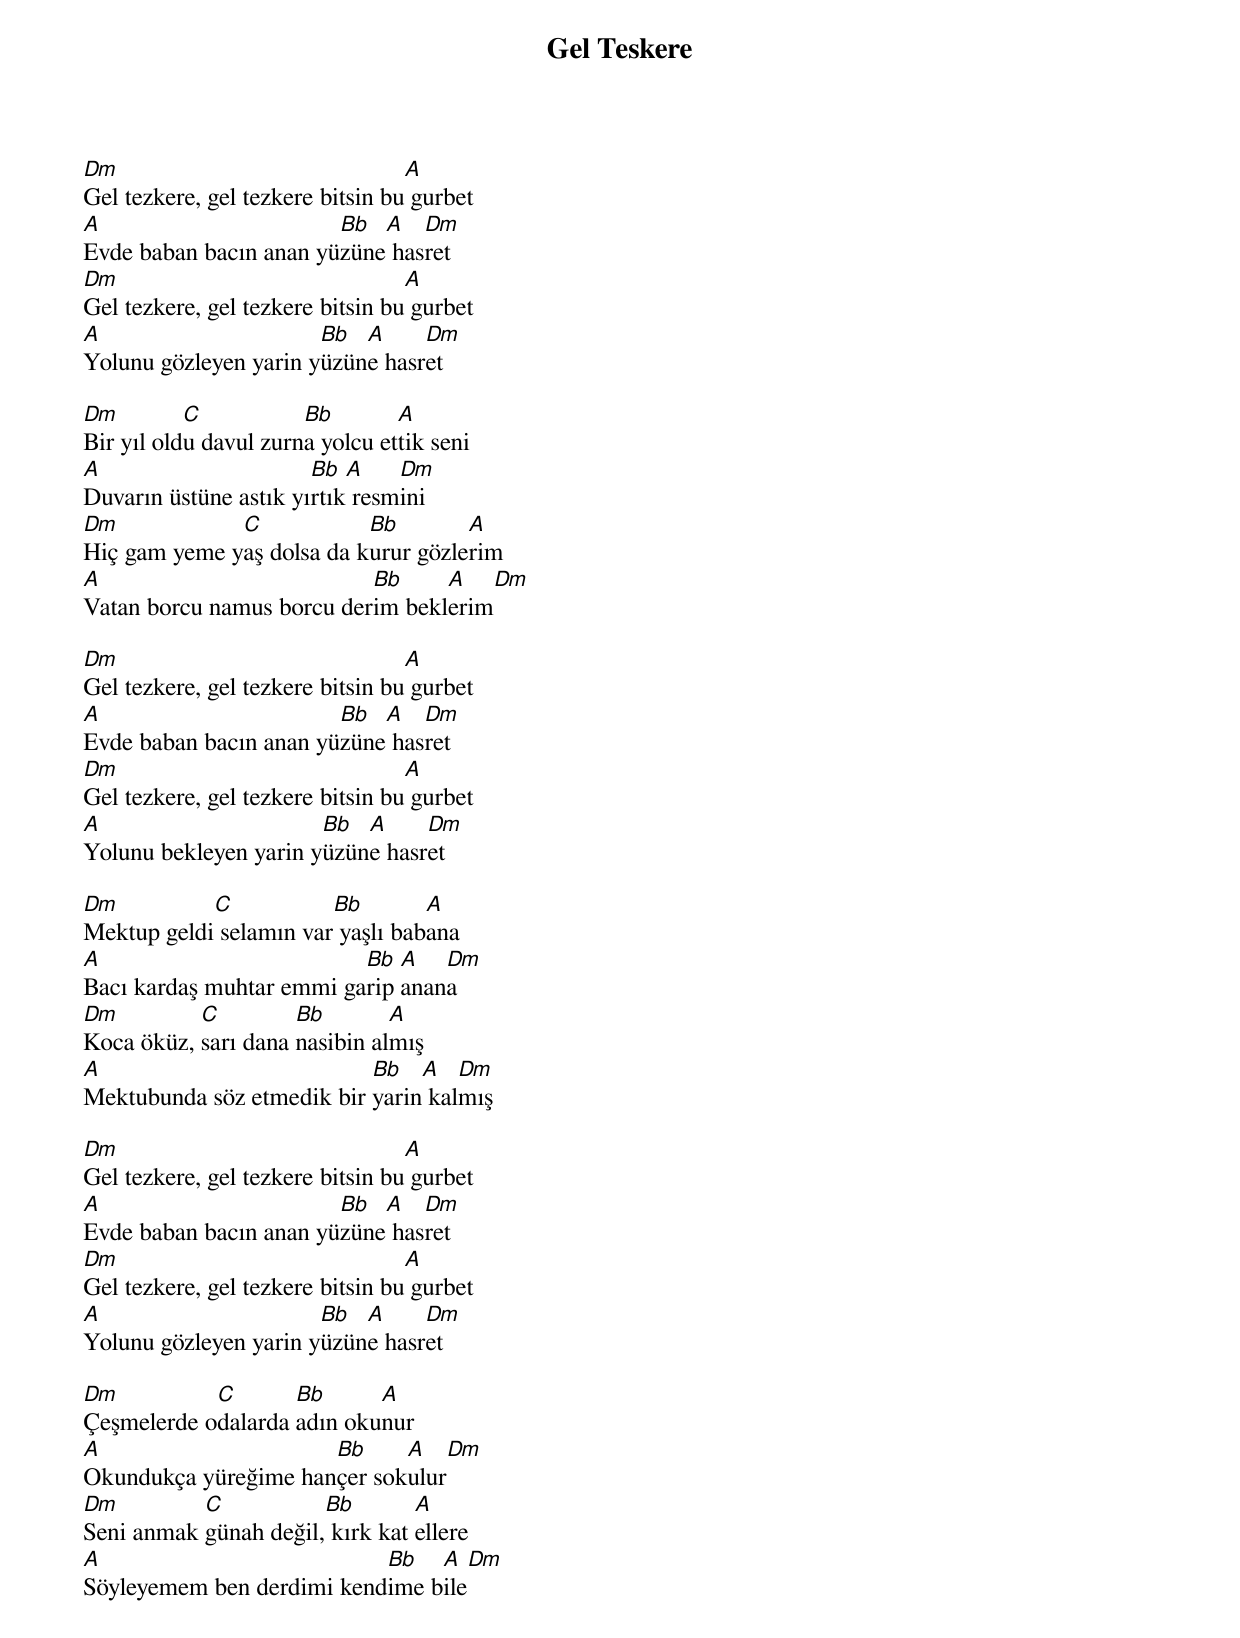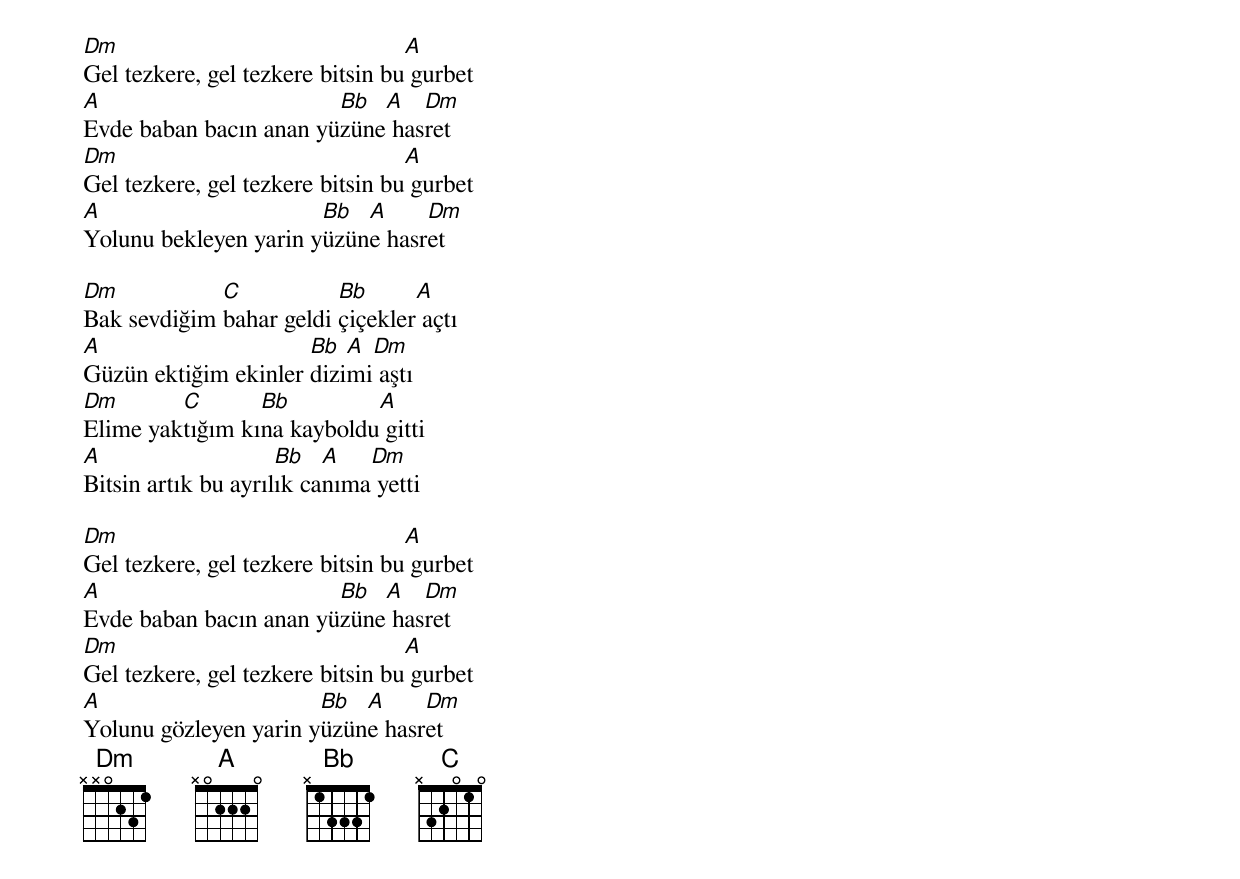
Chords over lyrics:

{title: Gel Teskere}
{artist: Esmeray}

Dm                                A
Gel tezkere, gel tezkere bitsin bu gurbet
A                       Bb  A   Dm
Evde baban bacın anan yüzüne hasret
Dm                                A
Gel tezkere, gel tezkere bitsin bu gurbet
A                      Bb  A     Dm
Yolunu gözleyen yarin yüzüne hasret

Dm         C           Bb        A
Bir yıl oldu davul zurna yolcu ettik seni
A                      Bb  A    Dm
Duvarın üstüne astık yırtık resmini
Dm            C            Bb        A
Hiç gam yeme yaş dolsa da kurur gözlerim
A                          Bb     A     Dm
Vatan borcu namus borcu derim beklerim

Dm                                A
Gel tezkere, gel tezkere bitsin bu gurbet
A                       Bb  A   Dm
Evde baban bacın anan yüzüne hasret
Dm                                A
Gel tezkere, gel tezkere bitsin bu gurbet
A                      Bb  A     Dm
Yolunu bekleyen yarin yüzüne hasret

Dm          C           Bb        A
Mektup geldi selamın var yaşlı babana
A                         Bb  A   Dm
Bacı kardaş muhtar emmi garip anana
Dm         C         Bb        A
Koca öküz, sarı dana nasibin almış
A                          Bb   A   Dm
Mektubunda söz etmedik bir yarin kalmış

Dm                                A
Gel tezkere, gel tezkere bitsin bu gurbet
A                       Bb  A   Dm
Evde baban bacın anan yüzüne hasret
Dm                                A
Gel tezkere, gel tezkere bitsin bu gurbet
A                      Bb  A     Dm
Yolunu gözleyen yarin yüzüne hasret

Dm          C       Bb      A
Çeşmelerde odalarda adın okunur
A                     Bb     A   Dm
Okundukça yüreğime hançer sokulur
Dm         C           Bb        A
Seni anmak günah değil, kırk kat ellere
A                          Bb   A  Dm
Söyleyemem ben derdimi kendime bile

Dm                                A
Gel tezkere, gel tezkere bitsin bu gurbet
A                       Bb  A   Dm
Evde baban bacın anan yüzüne hasret
Dm                                A
Gel tezkere, gel tezkere bitsin bu gurbet
A                      Bb  A     Dm
Yolunu bekleyen yarin yüzüne hasret

Dm           C           Bb      A
Bak sevdiğim bahar geldi çiçekler açtı
A                     Bb  A Dm
Güzün ektiğim ekinler dizimi aştı
Dm       C       Bb         A
Elime yaktığım kına kayboldu gitti
A                    Bb   A   Dm
Bitsin artık bu ayrılık canıma yetti

Dm                                A
Gel tezkere, gel tezkere bitsin bu gurbet
A                       Bb  A   Dm
Evde baban bacın anan yüzüne hasret
Dm                                A
Gel tezkere, gel tezkere bitsin bu gurbet
A                      Bb  A     Dm
Yolunu gözleyen yarin yüzüne hasret
